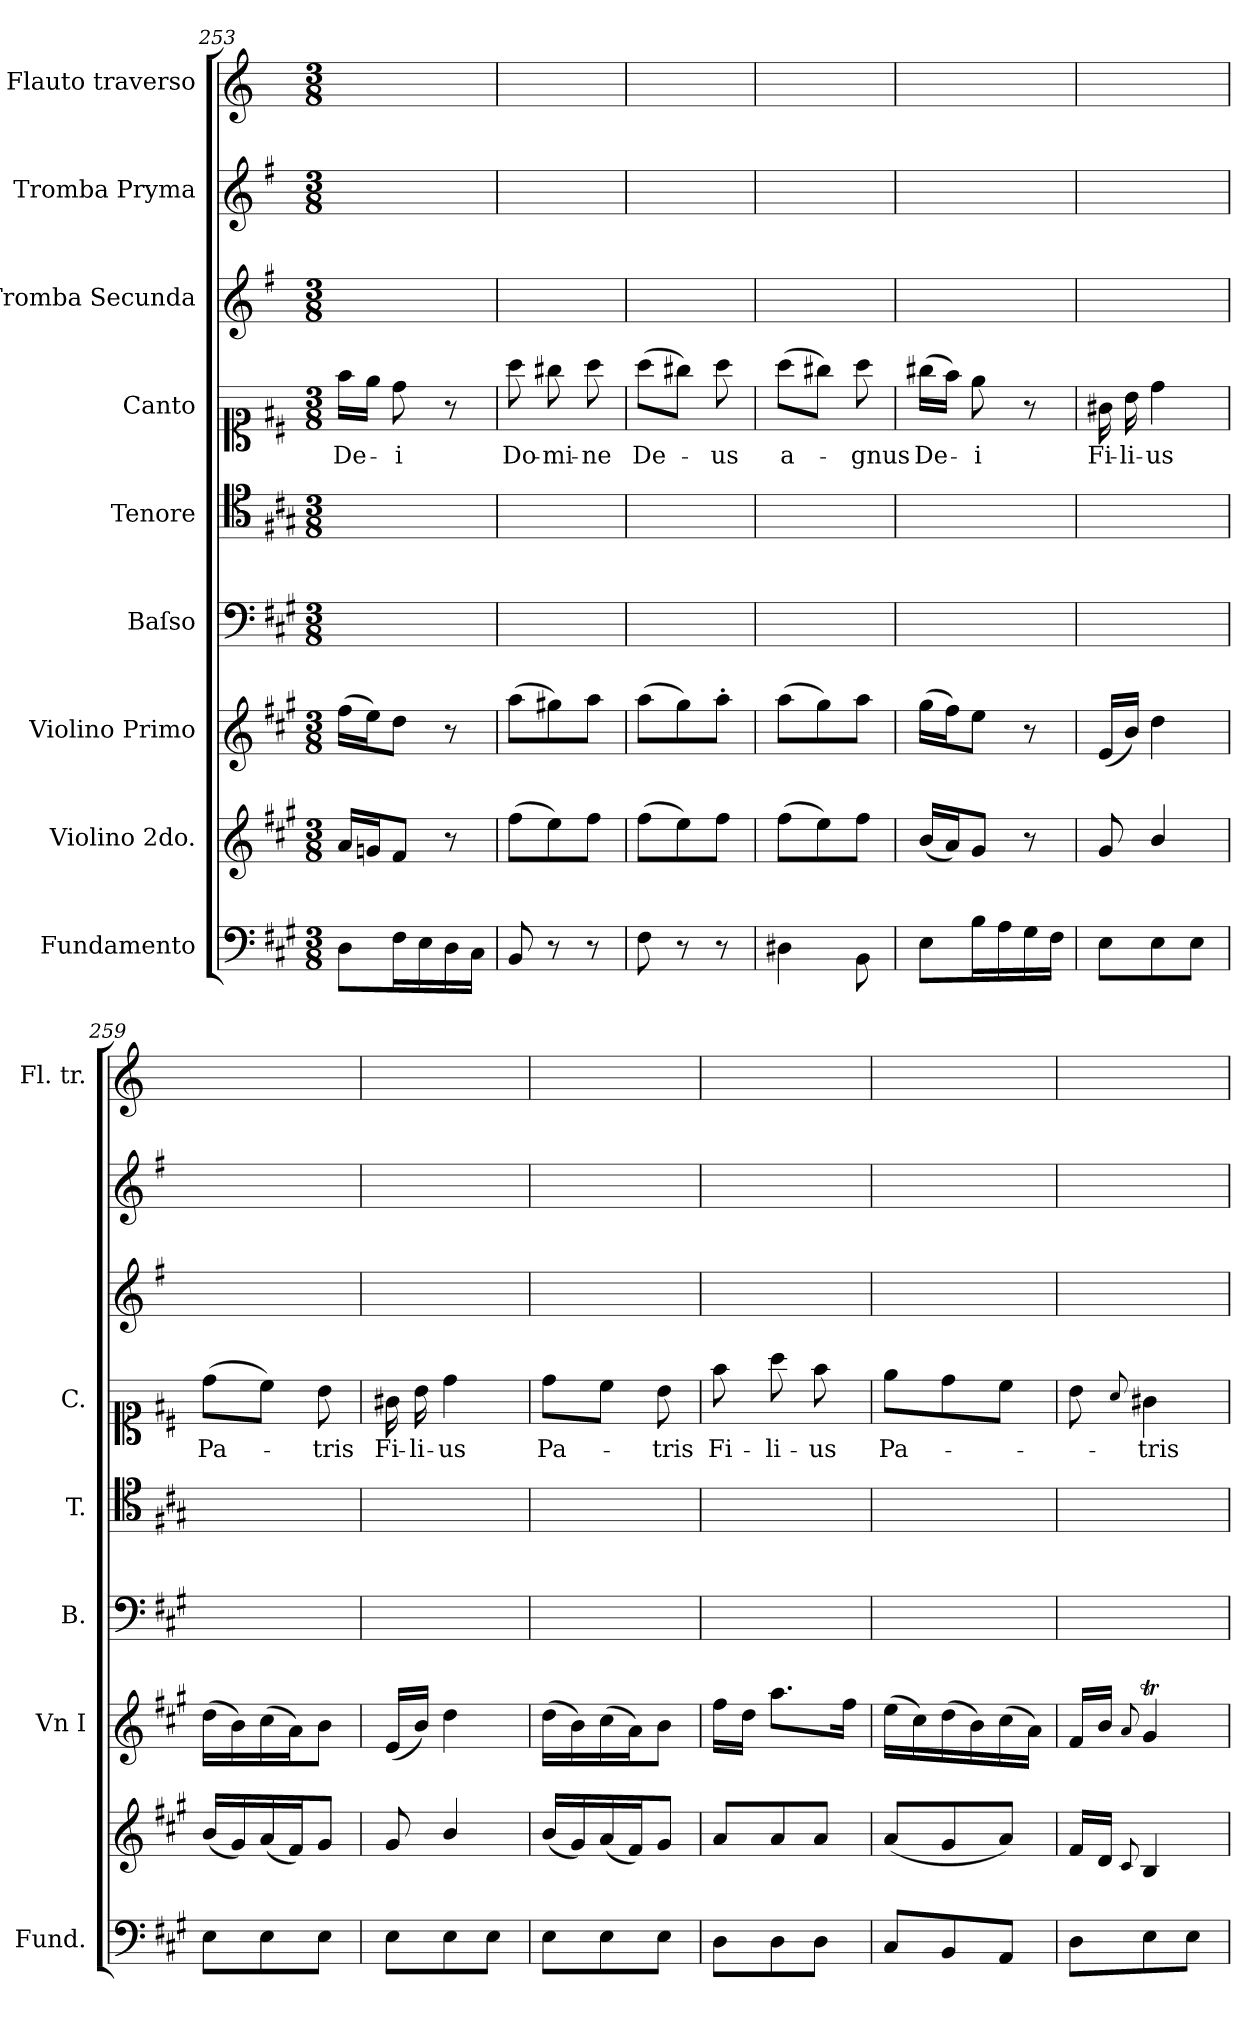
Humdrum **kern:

**kern	**kern	**kern	**kern	**kern	**kern	**text	**kern	**kern	**kern
*part9	*part8	*part7	*part6	*part5	*part4	*part4	*part3	*part2	*part1
*staff9	*staff8	*staff7	*staff6	*staff5	*staff4	*staff4	*staff3	*staff2	*staff1
*I"Fundamento	*I"Violino 2do.	*I"Violino Primo	*I"Baſso	*I"Tenore	*I"Canto	*	*I"Tromba Secunda	*I"Tromba Pryma	*I"Flauto traverso
*I'Fund.	*	*I'Vn I	*I'B.	*I'T.	*I'C.	*	*	*	*I'Fl. tr.
*clefF4	*clefG2	*clefG2	*clefF4	*clefC4	*clefC1	*	*clefG2	*clefG2	*clefG2
*	*	*	*	*	*	*	*ITrd-1c-2	*ITrd-1c-2	*
*k[f#c#g#]	*k[f#c#g#]	*k[f#c#g#]	*k[f#c#g#]	*k[f#c#g#]	*k[f#c#]	*	*k[f#c#g#]	*k[f#c#g#]	*k[]
*M3/8	*M3/8	*M3/8	*M3/8	*M3/8	*M3/8	*	*M3/8	*M3/8	*M3/8
=253	=253	=253	=253	=253	=253	=253	=253	=253	=253
8D\L	16a/LL	(16ff#\LL	4.ryy	4.ryy	16ff#\LL	De-	4.ryy	4.ryy	4.ryy
.	16gn/J	16ee\J)	.	.	16ee\JJ	.	.	.	.
16F#\L	8f#/J	8dd\J	.	.	8dd\	-i	.	.	.
16E\	.	.	.	.	.	.	.	.	.
16D\	8r	8r	.	.	8r	.	.	.	.
16C#\JJ	.	.	.	.	.	.	.	.	.
=254	=254	=254	=254	=254	=254	=254	=254	=254	=254
8BB/	(8ff#\L	(8aa\L	4.ryy	4.ryy	8aa\	Do-	4.ryy	4.ryy	4.ryy
8r	8ee\)	8gg#X\)	.	.	8gg#X\	-mi-	.	.	.
8r	8ff#\J	8aa\J	.	.	8aa\	-ne	.	.	.
=255	=255	=255	=255	=255	=255	=255	=255	=255	=255
8F#\	(8ff#\L	(8aa\L	4.ryy	4.ryy	(8aa\L	De-	4.ryy	4.ryy	4.ryy
8r	8ee\)	8gg#\)	.	.	8gg#\J)	.	.	.	.
8r	8ff#\J	8aa'\J	.	.	8aa\	-us	.	.	.
=256	=256	=256	=256	=256	=256	=256	=256	=256	=256
4D#X\	(8ff#\L	(8aa\L	4.ryy	4.ryy	(8aa\L	a-	4.ryy	4.ryy	4.ryy
.	8ee\)	8gg#\)	.	.	8gg#\J)	.	.	.	.
8BB\	8ff#\J	8aa\J	.	.	8aa\	-gnus	.	.	.
=257	=257	=257	=257	=257	=257	=257	=257	=257	=257
8E\L	(16b/LL	(16gg#\LL	4.ryy	4.ryy	(16gg#\LL	De-	4.ryy	4.ryy	4.ryy
.	16a/J)	16ff#\J)	.	.	16ff#\JJ)	.	.	.	.
16B\L	8g#/J	8ee\J	.	.	8ee\	-i	.	.	.
16A\	.	.	.	.	.	.	.	.	.
16G#\	8r	8r	.	.	8r	.	.	.	.
16F#\JJ	.	.	.	.	.	.	.	.	.
=258	=258	=258	=258	=258	=258	=258	=258	=258	=258
8E\L	8g#/	(16e/LL	4.ryy	4.ryy	16g#\	Fi-	4.ryy	4.ryy	4.ryy
.	.	16b/JJ)	.	.	16b\	-li-	.	.	.
8E\	4b/	4dd\	.	.	4dd\	-us	.	.	.
8E\J	.	.	.	.	.	.	.	.	.
=259	=259	=259	=259	=259	=259	=259	=259	=259	=259
8E\L	(16b/LL	(16dd\LL	4.ryy	4.ryy	(8dd\L	Pa-	4.ryy	4.ryy	4.ryy
.	16g#/)	16b\)	.	.	.	.	.	.	.
8E\	(16a/	(16cc#\	.	.	8cc#\J)	.	.	.	.
.	16f#/J)	16a\J)	.	.	.	.	.	.	.
8E\J	8g#/J	8b\J	.	.	8b\	-tris	.	.	.
=260	=260	=260	=260	=260	=260	=260	=260	=260	=260
8E\L	8g#/	(16e/LL	4.ryy	4.ryy	16g#\	Fi-	4.ryy	4.ryy	4.ryy
.	.	16b/JJ)	.	.	16b\	-li-	.	.	.
8E\	4b/	4dd\	.	.	4dd\	-us	.	.	.
8E\J	.	.	.	.	.	.	.	.	.
=261	=261	=261	=261	=261	=261	=261	=261	=261	=261
8E\L	(16b/LL	(16dd\LL	4.ryy	4.ryy	8dd\L	Pa-	4.ryy	4.ryy	4.ryy
.	16g#/)	16b\)	.	.	.	.	.	.	.
8E\	(16a/	(16cc#\	.	.	8cc#\J	.	.	.	.
.	16f#/J)	16a\J)	.	.	.	.	.	.	.
8E\J	8g#/J	8b\J	.	.	8b\	-tris	.	.	.
=262	=262	=262	=262	=262	=262	=262	=262	=262	=262
8D\L	8a/L	16ff#\LL	4.ryy	4.ryy	8ff#\	Fi-	4.ryy	4.ryy	4.ryy
.	.	16dd\JJ	.	.	.	.	.	.	.
8D\	8a/	8.aa\L	.	.	8aa\	-li-	.	.	.
8D\J	8a/J	.	.	.	8ff#\	-us	.	.	.
.	.	16ff#\Jk	.	.	.	.	.	.	.
=263	=263	=263	=263	=263	=263	=263	=263	=263	=263
8C#/L	(8a/L	(16ee\LL	4.ryy	4.ryy	8ee\L	Pa-	4.ryy	4.ryy	4.ryy
.	.	16cc#\)	.	.	.	.	.	.	.
8BB/	8g#/	(16dd\	.	.	8dd\	.	.	.	.
.	.	16b\)	.	.	.	.	.	.	.
8AA/J	8a/J)	(16cc#\	.	.	8cc#\J	.	.	.	.
.	.	16a\JJ)	.	.	.	.	.	.	.
=264	=264	=264	=264	=264	=264	=264	=264	=264	=264
8D\L	16f#/LL	16f#/LL	4.ryy	4.ryy	8b\	.	4.ryy	4.ryy	4.ryy
.	16d/JJ	16b/JJ	.	.	.	.	.	.	.
.	8qqc#/	8qqa/	.	.	8qqa/	.	.	.	.
8E\	4B/	4g#t/	.	.	4g#\	-tris	.	.	.
8E\J	.	.	.	.	.	.	.	.	.
=	=	=	=	=	=	=	=	=	=
*-	*-	*-	*-	*-	*-	*-	*-	*-	*-
